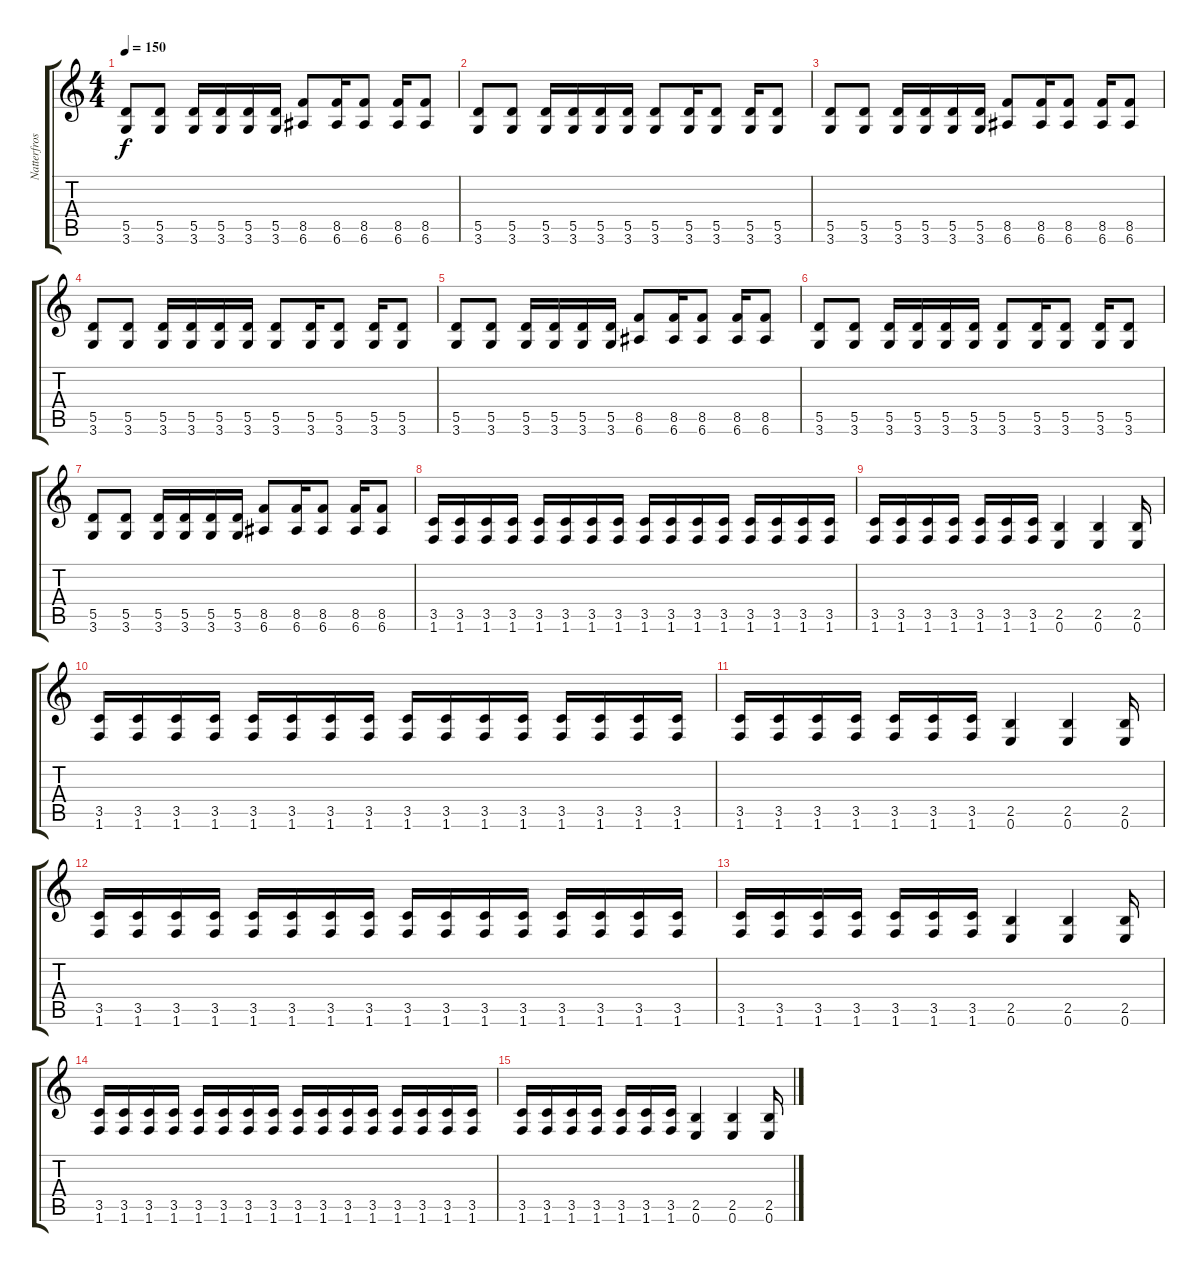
\track ("Natterfrost" "Natterfros") {instrument distortionguitar}
\staff {score tabs}
\tuning (E4 B3 G3 D3 A2 E2) {hide}
\ts (4 4)
\tempo 150
\clef g2
\ks c
(5.5 3.6).8{dy f} (5.5 3.6).8 (5.5 3.6).16 (5.5 3.6).16 (5.5 3.6).16 (5.5 3.6).16 (8.5 6.6).8 (8.5 6.6).16 (8.5 6.6).8 (8.5 6.6).16 (8.5 6.6).8 |
(5.5 3.6).8 (5.5 3.6).8 (5.5 3.6).16 (5.5 3.6).16 (5.5 3.6).16 (5.5 3.6).16 (5.5 3.6).8 (5.5 3.6).16 (5.5 3.6).8 (5.5 3.6).16 (5.5 3.6).8 |
(5.5 3.6).8 (5.5 3.6).8 (5.5 3.6).16 (5.5 3.6).16 (5.5 3.6).16 (5.5 3.6).16 (8.5 6.6).8 (8.5 6.6).16 (8.5 6.6).8 (8.5 6.6).16 (8.5 6.6).8 |
(5.5 3.6).8 (5.5 3.6).8 (5.5 3.6).16 (5.5 3.6).16 (5.5 3.6).16 (5.5 3.6).16 (5.5 3.6).8 (5.5 3.6).16 (5.5 3.6).8 (5.5 3.6).16 (5.5 3.6).8 |
(5.5 3.6).8 (5.5 3.6).8 (5.5 3.6).16 (5.5 3.6).16 (5.5 3.6).16 (5.5 3.6).16 (8.5 6.6).8 (8.5 6.6).16 (8.5 6.6).8 (8.5 6.6).16 (8.5 6.6).8 |
(5.5 3.6).8 (5.5 3.6).8 (5.5 3.6).16 (5.5 3.6).16 (5.5 3.6).16 (5.5 3.6).16 (5.5 3.6).8 (5.5 3.6).16 (5.5 3.6).8 (5.5 3.6).16 (5.5 3.6).8 |
(5.5 3.6).8 (5.5 3.6).8 (5.5 3.6).16 (5.5 3.6).16 (5.5 3.6).16 (5.5 3.6).16 (8.5 6.6).8 (8.5 6.6).16 (8.5 6.6).8 (8.5 6.6).16 (8.5 6.6).8 |
(3.5 1.6).16 (3.5 1.6).16 (3.5 1.6).16 (3.5 1.6).16 (3.5 1.6).16 (3.5 1.6).16 (3.5 1.6).16 (3.5 1.6).16 (3.5 1.6).16 (3.5 1.6).16 (3.5 1.6).16 (3.5 1.6).16 (3.5 1.6).16 (3.5 1.6).16 (3.5 1.6).16 (3.5 1.6).16 |
(3.5 1.6).16 (3.5 1.6).16 (3.5 1.6).16 (3.5 1.6).16 (3.5 1.6).16 (3.5 1.6).16 (3.5 1.6).16 (2.5 0.6).4 (2.5 0.6).4 (2.5 0.6).16 |
(3.5 1.6).16 (3.5 1.6).16 (3.5 1.6).16 (3.5 1.6).16 (3.5 1.6).16 (3.5 1.6).16 (3.5 1.6).16 (3.5 1.6).16 (3.5 1.6).16 (3.5 1.6).16 (3.5 1.6).16 (3.5 1.6).16 (3.5 1.6).16 (3.5 1.6).16 (3.5 1.6).16 (3.5 1.6).16 |
(3.5 1.6).16 (3.5 1.6).16 (3.5 1.6).16 (3.5 1.6).16 (3.5 1.6).16 (3.5 1.6).16 (3.5 1.6).16 (2.5 0.6).4 (2.5 0.6).4 (2.5 0.6).16 |
(3.5 1.6).16 (3.5 1.6).16 (3.5 1.6).16 (3.5 1.6).16 (3.5 1.6).16 (3.5 1.6).16 (3.5 1.6).16 (3.5 1.6).16 (3.5 1.6).16 (3.5 1.6).16 (3.5 1.6).16 (3.5 1.6).16 (3.5 1.6).16 (3.5 1.6).16 (3.5 1.6).16 (3.5 1.6).16 |
(3.5 1.6).16 (3.5 1.6).16 (3.5 1.6).16 (3.5 1.6).16 (3.5 1.6).16 (3.5 1.6).16 (3.5 1.6).16 (2.5 0.6).4 (2.5 0.6).4 (2.5 0.6).16 |
(3.5 1.6).16 (3.5 1.6).16 (3.5 1.6).16 (3.5 1.6).16 (3.5 1.6).16 (3.5 1.6).16 (3.5 1.6).16 (3.5 1.6).16 (3.5 1.6).16 (3.5 1.6).16 (3.5 1.6).16 (3.5 1.6).16 (3.5 1.6).16 (3.5 1.6).16 (3.5 1.6).16 (3.5 1.6).16 |
(3.5 1.6).16 (3.5 1.6).16 (3.5 1.6).16 (3.5 1.6).16 (3.5 1.6).16 (3.5 1.6).16 (3.5 1.6).16 (2.5 0.6).4 (2.5 0.6).4 (2.5 0.6).16
